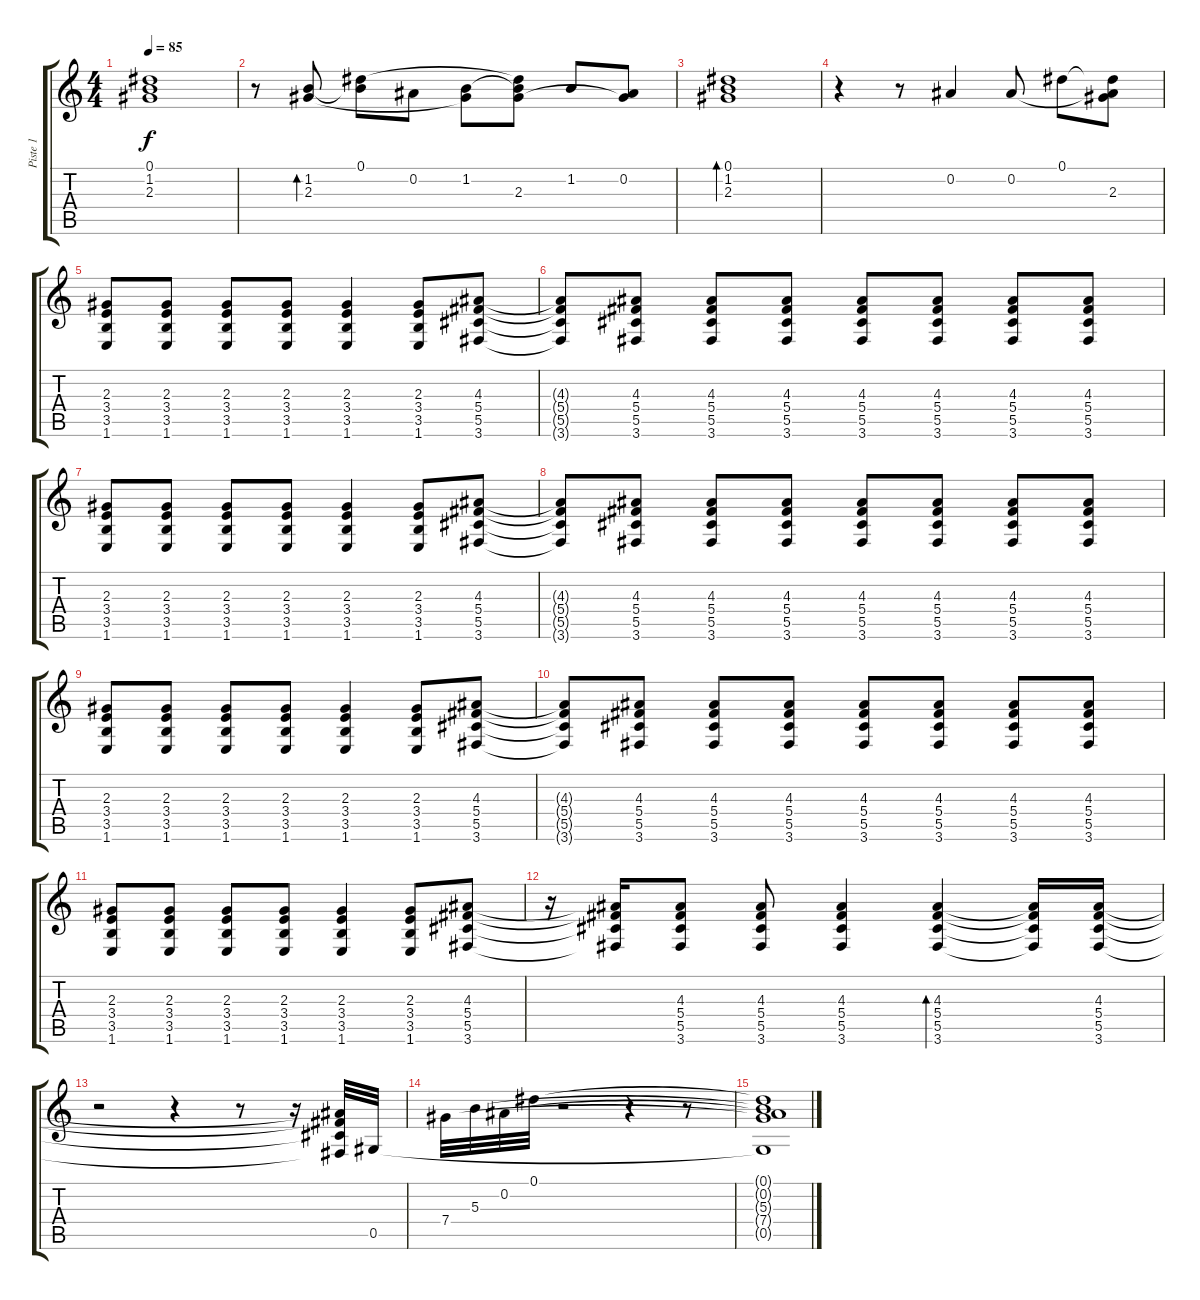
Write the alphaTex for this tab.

\track ("Piste 1" "Piste 1") {instrument overdrivenguitar}
\staff {score tabs}
\tuning (Eb4 Bb3 Gb3 Db3 Ab2 Eb2) {hide}
\ts (4 4)
\tempo 85
\clef g2
\ks c
(0.1{t} 1.2{t} 2.3).1{dy f volume 3} |
r.8{volume 9} (1.2 2.3).8{bd 240} (0.1 1.2{t}).8 0.2.8 (1.2 2.3{t}).8 (0.1{t} 1.2{t} 2.3).8 1.2.8 (0.2 2.3{t}).8 |
(0.1 1.2 2.3).1{bd 240 volume 3} |
r.4{volume 9} r.8 0.2.4 0.2.8 0.1.8 (0.1{t} 0.2{t} 2.3).8 |
(2.3 3.4 3.5 1.6).8{volume 12 instrument overdrivenguitar} (2.3 3.4 3.5 1.6).8 (2.3 3.4 3.5 1.6).8 (2.3 3.4 3.5 1.6).8 (2.3 3.4 3.5 1.6).4 (2.3 3.4 3.5 1.6).8 (4.3 5.4 5.5 3.6).8 |
(4.3{t} 5.4{t} 5.5{t} 3.6{t}).8 (4.3 5.4 5.5 3.6).8 (4.3 5.4 5.5 3.6).8 (4.3 5.4 5.5 3.6).8 (4.3 5.4 5.5 3.6).8 (4.3 5.4 5.5 3.6).8 (4.3 5.4 5.5 3.6).8 (4.3 5.4 5.5 3.6).8 |
(2.3 3.4 3.5 1.6).8 (2.3 3.4 3.5 1.6).8 (2.3 3.4 3.5 1.6).8 (2.3 3.4 3.5 1.6).8 (2.3 3.4 3.5 1.6).4 (2.3 3.4 3.5 1.6).8 (4.3 5.4 5.5 3.6).8 |
(4.3{t} 5.4{t} 5.5{t} 3.6{t}).8 (4.3 5.4 5.5 3.6).8 (4.3 5.4 5.5 3.6).8 (4.3 5.4 5.5 3.6).8 (4.3 5.4 5.5 3.6).8 (4.3 5.4 5.5 3.6).8 (4.3 5.4 5.5 3.6).8 (4.3 5.4 5.5 3.6).8 |
(2.3 3.4 3.5 1.6).8 (2.3 3.4 3.5 1.6).8 (2.3 3.4 3.5 1.6).8 (2.3 3.4 3.5 1.6).8 (2.3 3.4 3.5 1.6).4 (2.3 3.4 3.5 1.6).8 (4.3 5.4 5.5 3.6).8 |
(4.3{t} 5.4{t} 5.5{t} 3.6{t}).8 (4.3 5.4 5.5 3.6).8 (4.3 5.4 5.5 3.6).8 (4.3 5.4 5.5 3.6).8 (4.3 5.4 5.5 3.6).8 (4.3 5.4 5.5 3.6).8 (4.3 5.4 5.5 3.6).8 (4.3 5.4 5.5 3.6).8 |
(2.3 3.4 3.5 1.6).8 (2.3 3.4 3.5 1.6).8 (2.3 3.4 3.5 1.6).8 (2.3 3.4 3.5 1.6).8 (2.3 3.4 3.5 1.6).4 (2.3 3.4 3.5 1.6).8 (4.3 5.4 5.5 3.6).8 |
r.16 (4.3{t} 5.4{t} 5.5{t} 3.6{t}).16 (4.3 5.4 5.5 3.6).8 (4.3 5.4 5.5 3.6).8 (4.3 5.4 5.5 3.6).4 (4.3 5.4 5.5 3.6).4{bd 120} (4.3{t} 5.4{t} 5.5{t} 3.6{t}).16{volume 0} (4.3 5.4 5.5 3.6).16 |
r.2 r.4 r.8 r.16 (4.3{t} 5.4{t} 5.5{t} 3.6{t}).32 0.5.32{volume 12 instrument electricguitarmuted} |
7.4.32 5.3.32 0.2.32 0.1.32 r.2 r.4 r.8 |
(0.1{t} 0.2{t} 5.3{t} 7.4{t} 0.5{t}).1
